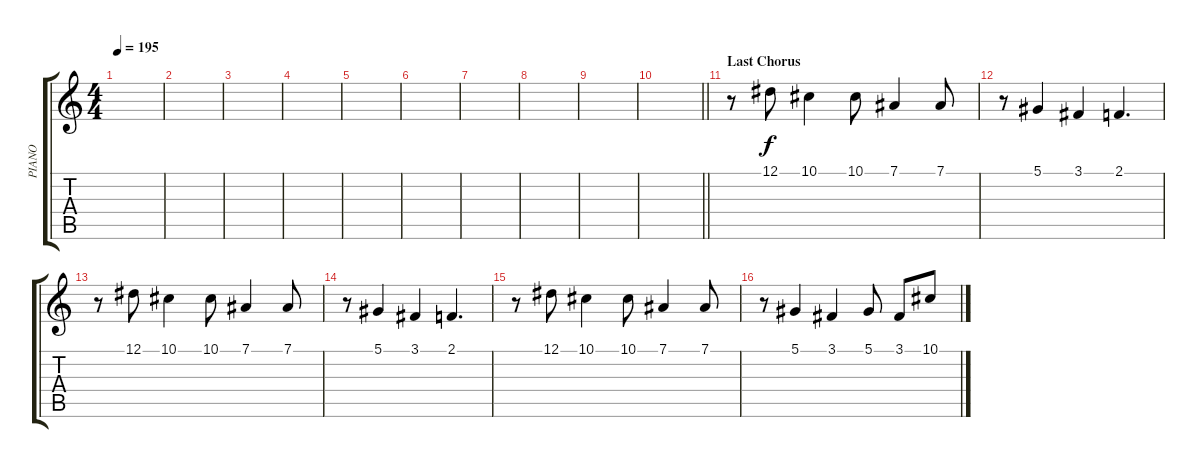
\track ("PIANO" "PIANO") {instrument acousticgrandpiano}
\staff {score tabs}
\tuning (Eb4 Bb3 Gb3 Db3 Ab2 Eb2) {hide}
\ts (4 4)
\tempo 195
\clef g2
\ks c
|
|
|
|
|
|
|
|
|
\barLineRight lightlight
|
\section ("" "Last Chorus")
r.8 12.1.8 10.1.4 10.1.8 7.1.4 7.1.8 |
r.8 5.1.4 3.1.4 2.1.4{d} |
r.8 12.1.8 10.1.4 10.1.8 7.1.4 7.1.8 |
r.8 5.1.4 3.1.4 2.1.4{d} |
r.8 12.1.8 10.1.4 10.1.8 7.1.4 7.1.8 |
r.8 5.1.4 3.1.4 5.1.8 3.1.8 10.1.8
